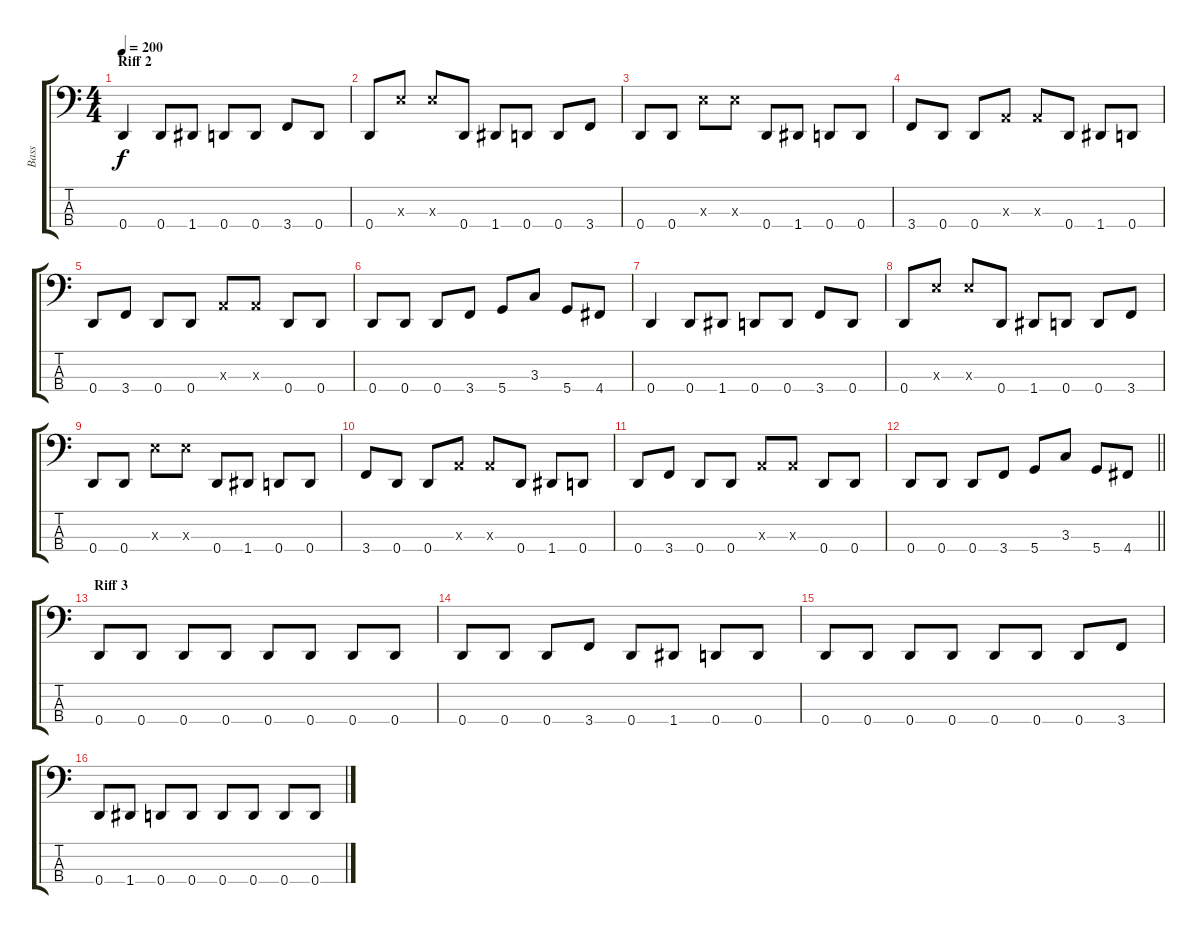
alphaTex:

\track ("Bass" "Bass") {instrument electricbassfinger}
\staff {score tabs}
\tuning (G2 D2 A1 D1) {hide}
\ts (4 4)
\section ("" "Riff 2")
\tempo 200
\clef f4
\ks c
0.4.4{dy f} 0.4.8 1.4.8 0.4.8 0.4.8 3.4.8 0.4.8 |
0.4.8 7.3{x}.8 7.3{x}.8 0.4.8 1.4.8 0.4.8 0.4.8 3.4.8 |
0.4.8 0.4.8 7.3{x}.8 7.3{x}.8 0.4.8 1.4.8 0.4.8 0.4.8 |
3.4.8 0.4.8 0.4.8 0.3{x}.8 0.3{x}.8 0.4.8 1.4.8 0.4.8 |
0.4.8 3.4.8 0.4.8 0.4.8 0.3{x}.8 0.3{x}.8 0.4.8 0.4.8 |
0.4.8 0.4.8 0.4.8 3.4.8 5.4.8 3.3.8 5.4.8 4.4.8 |
0.4.4 0.4.8 1.4.8 0.4.8 0.4.8 3.4.8 0.4.8 |
0.4.8 7.3{x}.8 7.3{x}.8 0.4.8 1.4.8 0.4.8 0.4.8 3.4.8 |
0.4.8 0.4.8 7.3{x}.8 7.3{x}.8 0.4.8 1.4.8 0.4.8 0.4.8 |
3.4.8 0.4.8 0.4.8 0.3{x}.8 0.3{x}.8 0.4.8 1.4.8 0.4.8 |
0.4.8 3.4.8 0.4.8 0.4.8 0.3{x}.8 0.3{x}.8 0.4.8 0.4.8 |
\barLineRight lightlight
0.4.8 0.4.8 0.4.8 3.4.8 5.4.8 3.3.8 5.4.8 4.4.8 |
\section ("" "Riff 3")
0.4.8 0.4.8 0.4.8 0.4.8 0.4.8 0.4.8 0.4.8 0.4.8 |
0.4.8 0.4.8 0.4.8 3.4.8 0.4.8 1.4.8 0.4.8 0.4.8 |
0.4.8 0.4.8 0.4.8 0.4.8 0.4.8 0.4.8 0.4.8 3.4.8 |
0.4.8 1.4.8 0.4.8 0.4.8 0.4.8 0.4.8 0.4.8 0.4.8
